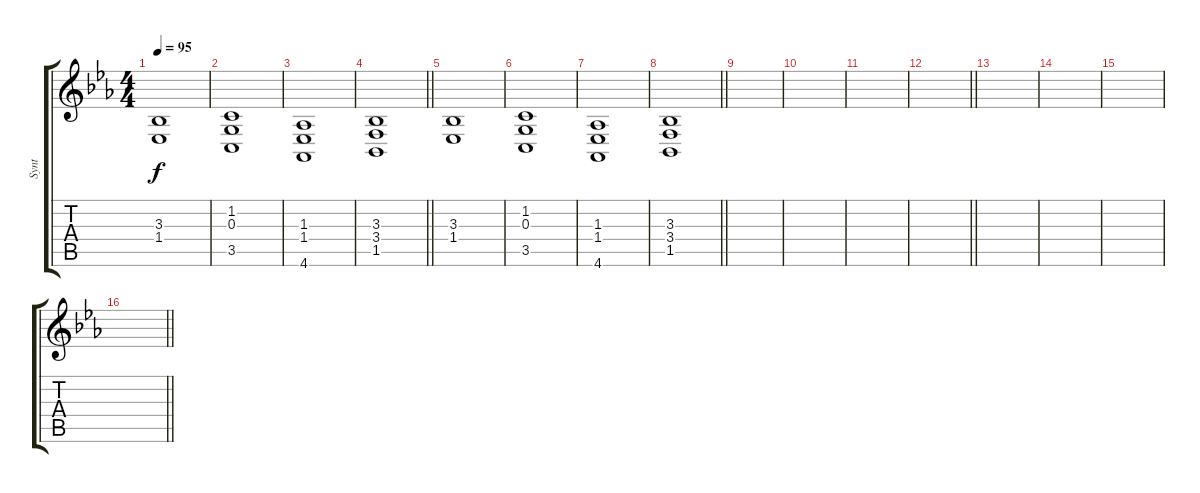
\track ("Synt" "Synt") {instrument pad8sweep}
\staff {score tabs}
\tuning (E4 B3 G3 D3 A2 E2) {hide}
\ts (4 4)
\tempo 95
\clef g2
\ks eb
(3.3 1.4).1{dy f} |
(1.2 0.3 3.5).1 |
(1.3 1.4 4.6).1 |
\barLineRight lightlight
(3.3 3.4 1.5).1 |
(3.3 1.4).1 |
(1.2 0.3 3.5).1 |
(1.3 1.4 4.6).1 |
\barLineRight lightlight
(3.3 3.4 1.5).1 |
|
|
|
\barLineRight lightlight
|
|
|
|
\barLineRight lightlight
